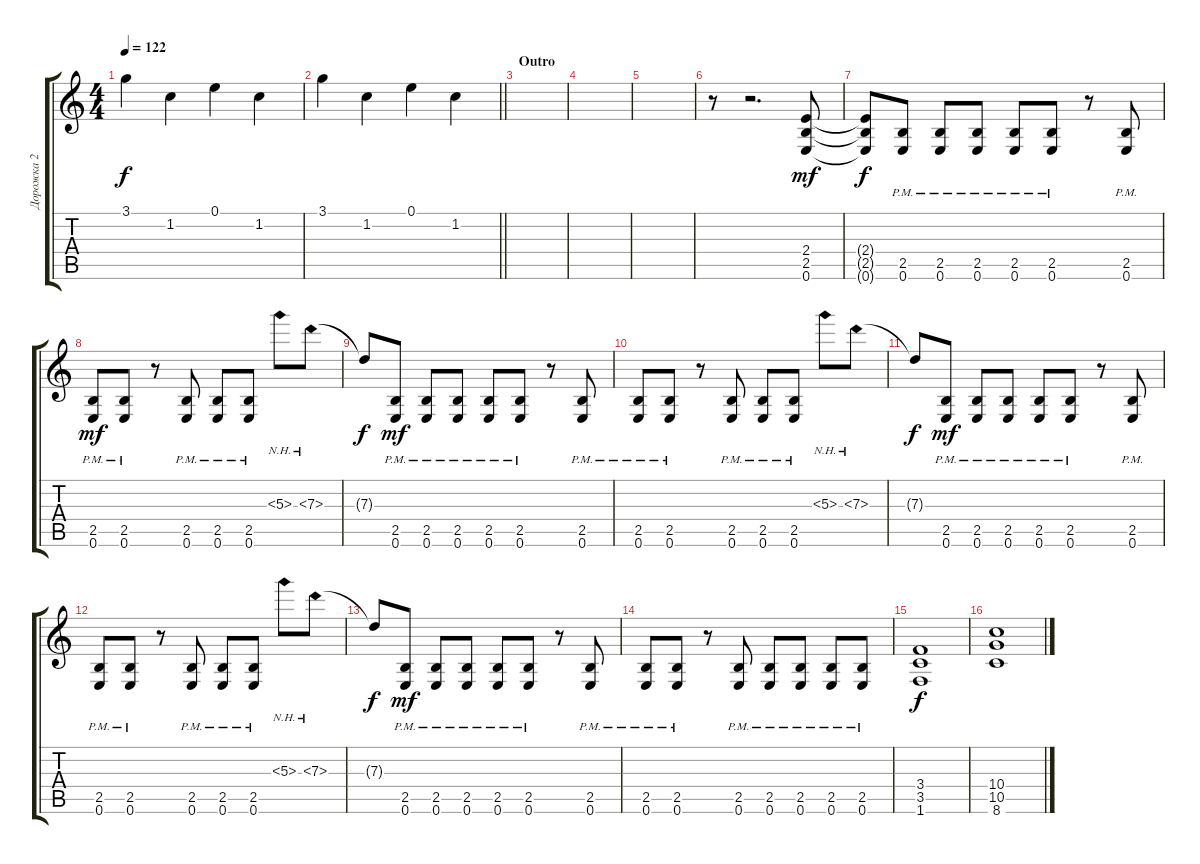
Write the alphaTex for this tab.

\track ("Дорожка 2" "Дорожка 2") {instrument distortionguitar}
\staff {score tabs}
\tuning (E4 B3 G3 D3 A2 E2) {hide}
\ts (4 4)
\tempo 122
\clef g2
\ks c
3.1.4{dy f} 1.2.4 0.1.4 1.2.4 |
\barLineRight lightlight
3.1.4 1.2.4 0.1.4 1.2.4 |
\section ("" "Outro")
|
|
|
r.8 r.2{d} (2.4 2.5 0.6).8{dy mf} |
(2.4{t} 2.5{t} 0.6{t}).8{dy f} (2.5{pm} 0.6{pm}).8 (2.5{pm} 0.6{pm}).8 (2.5{pm} 0.6{pm}).8 (2.5{pm} 0.6{pm}).8 (2.5{pm} 0.6{pm}).8 r.8 (2.5{pm} 0.6{pm}).8 |
(2.5{pm} 0.6{pm}).8{dy mf} (2.5{pm} 0.6{pm}).8 r.8 (2.5{pm} 0.6{pm}).8 (2.5{pm} 0.6{pm}).8 (2.5{pm} 0.6{pm}).8 5.3{nh}.8 7.3{nh}.8 |
7.3{t}.8{dy f} (2.5{pm} 0.6{pm}).8{dy mf} (2.5{pm} 0.6{pm}).8 (2.5{pm} 0.6{pm}).8 (2.5{pm} 0.6{pm}).8 (2.5{pm} 0.6{pm}).8 r.8 (2.5{pm} 0.6{pm}).8 |
(2.5{pm} 0.6{pm}).8 (2.5{pm} 0.6{pm}).8 r.8 (2.5{pm} 0.6{pm}).8 (2.5{pm} 0.6{pm}).8 (2.5{pm} 0.6{pm}).8 5.3{nh}.8 7.3{nh}.8 |
7.3{t}.8{dy f} (2.5{pm} 0.6{pm}).8{dy mf} (2.5{pm} 0.6{pm}).8 (2.5{pm} 0.6{pm}).8 (2.5{pm} 0.6{pm}).8 (2.5{pm} 0.6{pm}).8 r.8 (2.5{pm} 0.6{pm}).8 |
(2.5{pm} 0.6{pm}).8 (2.5{pm} 0.6{pm}).8 r.8 (2.5{pm} 0.6{pm}).8 (2.5{pm} 0.6{pm}).8 (2.5{pm} 0.6{pm}).8 5.3{nh}.8 7.3{nh}.8 |
7.3{t}.8{dy f} (2.5{pm} 0.6{pm}).8{dy mf} (2.5{pm} 0.6{pm}).8 (2.5{pm} 0.6{pm}).8 (2.5{pm} 0.6{pm}).8 (2.5{pm} 0.6{pm}).8 r.8 (2.5{pm} 0.6{pm}).8 |
(2.5{pm} 0.6{pm}).8 (2.5{pm} 0.6{pm}).8 r.8 (2.5{pm} 0.6{pm}).8 (2.5{pm} 0.6{pm}).8 (2.5{pm} 0.6{pm}).8 (2.5{pm} 0.6{pm}).8 (2.5{pm} 0.6{pm}).8 |
(3.4 3.5 1.6).1{dy f} |
(10.4 10.5 8.6).1
